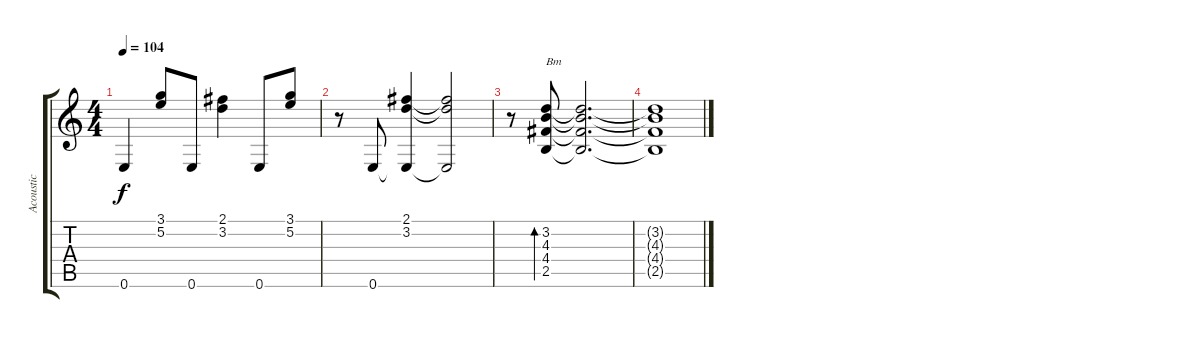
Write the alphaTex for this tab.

\track ("Acoustic" "Acoustic") {instrument acousticguitarsteel}
\staff {score tabs}
\tuning (E4 B3 G3 D3 A2 E2) {hide}
\ts (4 4)
\tempo 104
\clef g2
\ks c
0.6.4{dy f} (3.1 5.2).8 0.6.8 (2.1 3.2).4 0.6.8 (3.1 5.2).8 |
r.8 0.6.8 (2.1 3.2 0.6{t}).4 (2.1{t} 3.2{t} 0.6{t}).2 |
r.8 (3.2 4.3 4.4 2.5).8{bd 240 txt "Bm"} (3.2{t} 4.3{t} 4.4{t} 2.5{t}).2{d} |
(3.2{t} 4.3{t} 4.4{t} 2.5{t}).1
